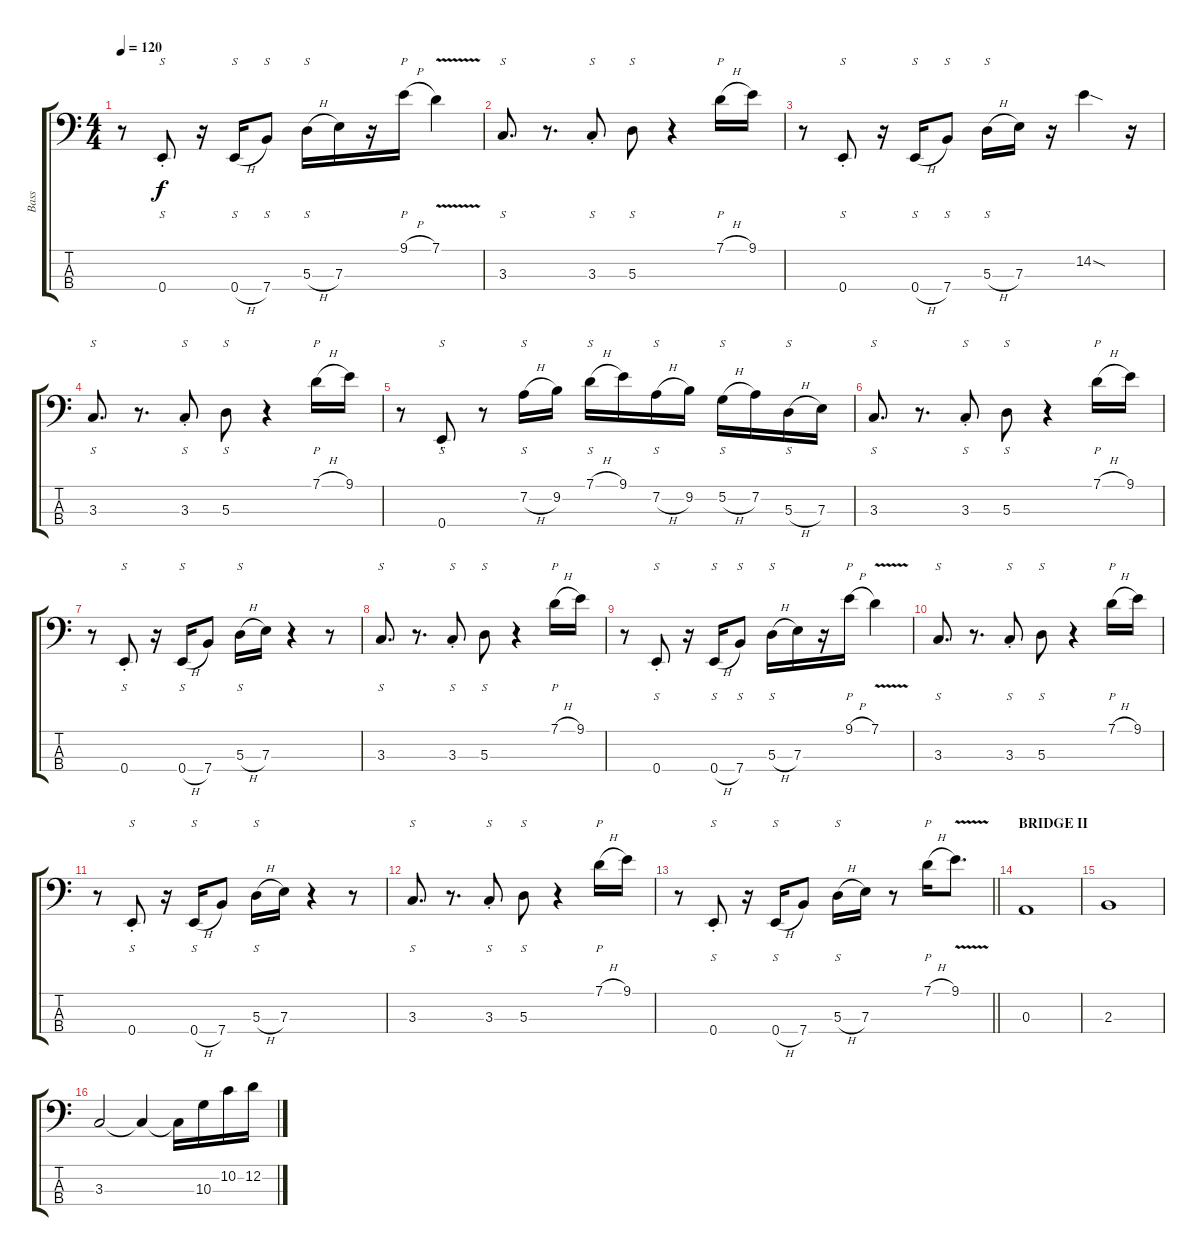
\track ("Bass" "Bass") {instrument slapbass1}
\staff {score tabs}
\tuning (G2 D2 A1 E1) {hide}
\ts (4 4)
\tempo 120
\clef f4
\ks c
r.8{dy f} 0.4{st}.8{s} r.16 0.4{h}.16{s} 7.4.8{s} 5.3{h}.16{s} 7.3.16 r.16 9.1{h}.16{p} 7.1{v}.4 |
3.3.8{s d} r.8{d} 3.3{st}.8{s} 5.3.8{s} r.4 7.1{h}.16{p} 9.1.16 |
r.8 0.4{st}.8{s} r.16 0.4{h}.16{s} 7.4.8{s} 5.3{h}.16{s} 7.3.16 r.16 14.2{sod}.4 r.16 |
3.3.8{s d} r.8{d} 3.3{st}.8{s} 5.3.8{s} r.4 7.1{h}.16{p} 9.1.16 |
r.8 0.4{st}.8{s} r.8 7.2{h}.16{s} 9.2.16 7.1{h}.16{s} 9.1.16 7.2{h}.16{s} 9.2.16 5.2{h}.16{s} 7.2.16 5.3{h}.16{s} 7.3.16 |
3.3.8{s d} r.8{d} 3.3{st}.8{s} 5.3.8{s} r.4 7.1{h}.16{p} 9.1.16 |
r.8 0.4{st}.8{s} r.16 0.4{h}.16{s} 7.4.8 5.3{h}.16{s} 7.3.16 r.4 r.8 |
3.3.8{s d} r.8{d} 3.3{st}.8{s} 5.3.8{s} r.4 7.1{h}.16{p} 9.1.16 |
r.8 0.4{st}.8{s} r.16 0.4{h}.16{s} 7.4.8{s} 5.3{h}.16{s} 7.3.16 r.16 9.1{h}.16{p} 7.1{v}.4 |
3.3.8{s d} r.8{d} 3.3{st}.8{s} 5.3.8{s} r.4 7.1{h}.16{p} 9.1.16 |
r.8 0.4{st}.8{s} r.16 0.4{h}.16{s} 7.4.8 5.3{h}.16{s} 7.3.16 r.4 r.8 |
3.3.8{s d} r.8{d} 3.3{st}.8{s} 5.3.8{s} r.4 7.1{h}.16{p} 9.1.16 |
\barLineRight lightlight
r.8 0.4{st}.8{s} r.16 0.4{h}.16{s} 7.4.8 5.3{h}.16{s} 7.3.16 r.8 7.1{h}.16{p} 9.1{v}.8{d} |
\section ("" "BRIDGE II")
0.3.1{instrument electricbassfinger} |
2.3.1 |
3.3.2 3.3{t}.4 3.3{t}.16 10.3.16 10.2.16 12.2.16
